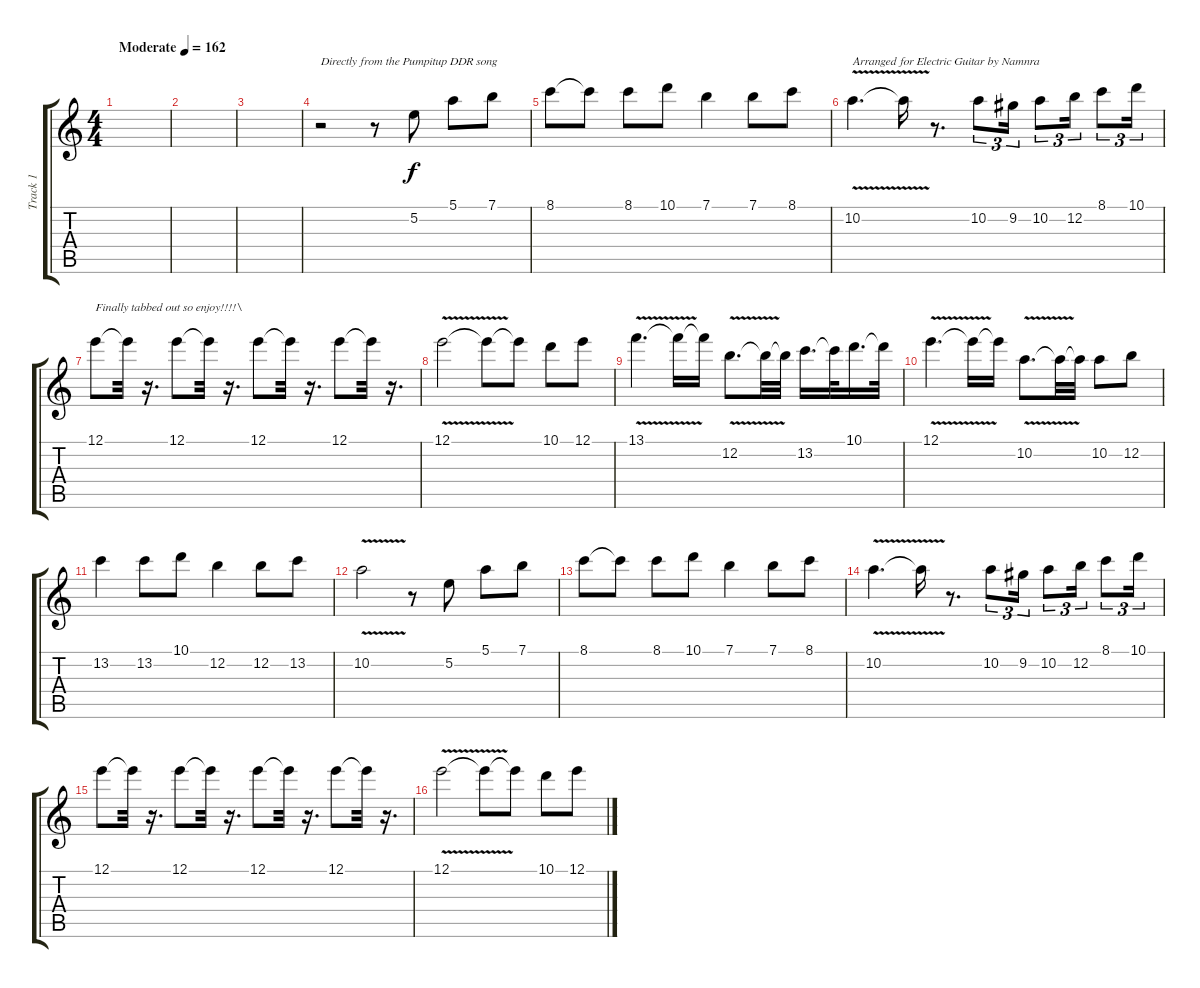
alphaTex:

\track ("Track 1" "Track 1") {instrument distortionguitar}
\staff {score tabs}
\tuning (E4 B3 G3 D3 A2 E2) {hide}
\ts (4 4)
\tempo (162 "Moderate")
\clef g2
\ks c
|
|
|
r.2{txt "Directly from the Pumpitup DDR song"} r.8 5.2.8 5.1.8 7.1.8 |
8.1.8 8.1{t}.8 8.1.8 10.1.8 7.1.4 7.1.8 8.1.8 |
10.2{v}.4{d txt "Arranged for Electric Guitar by Namnra"} 10.2{t}.16 r.8{d} 10.2.8{tu (3 2)} 9.2.16{tu (3 2)} 10.2.8{tu (3 2)} 12.2.16{tu (3 2)} 8.1.8{tu (3 2)} 10.1.16{tu (3 2)} |
12.1.8{txt "Finally tabbed out so enjoy!!!!\\"} 12.1{t}.32 r.16{d} 12.1.8 12.1{t}.32 r.16{d} 12.1.8 12.1{t}.32 r.16{d} 12.1.8 12.1{t}.32 r.16{d} |
12.1{v}.2 12.1{t}.8 12.1{t}.8 10.1.8 12.1.8 |
13.1{v}.4{d} 13.1{t}.16 13.1{t}.16 12.2{v}.8{d} 12.2{t}.32 12.2{t}.32 13.2.16{d} 13.2{t}.32 10.1.16{d} 10.1{t}.32 |
12.1{v}.4{d} 12.1{t}.16 12.1{t}.16 10.2{v}.8{d} 10.2{t}.32 10.2{t}.32 10.2.8 12.2.8 |
13.2.4 13.2.8 10.1.8 12.2.4 12.2.8 13.2.8 |
10.2{v}.2 r.8 5.2.8 5.1.8 7.1.8 |
8.1.8 8.1{t}.8 8.1.8 10.1.8 7.1.4 7.1.8 8.1.8 |
10.2{v}.4{d} 10.2{t}.16 r.8{d} 10.2.8{tu (3 2)} 9.2.16{tu (3 2)} 10.2.8{tu (3 2)} 12.2.16{tu (3 2)} 8.1.8{tu (3 2)} 10.1.16{tu (3 2)} |
12.1.8 12.1{t}.32 r.16{d} 12.1.8 12.1{t}.32 r.16{d} 12.1.8 12.1{t}.32 r.16{d} 12.1.8 12.1{t}.32 r.16{d} |
12.1{v}.2 12.1{t}.8 12.1{t}.8 10.1.8 12.1.8
